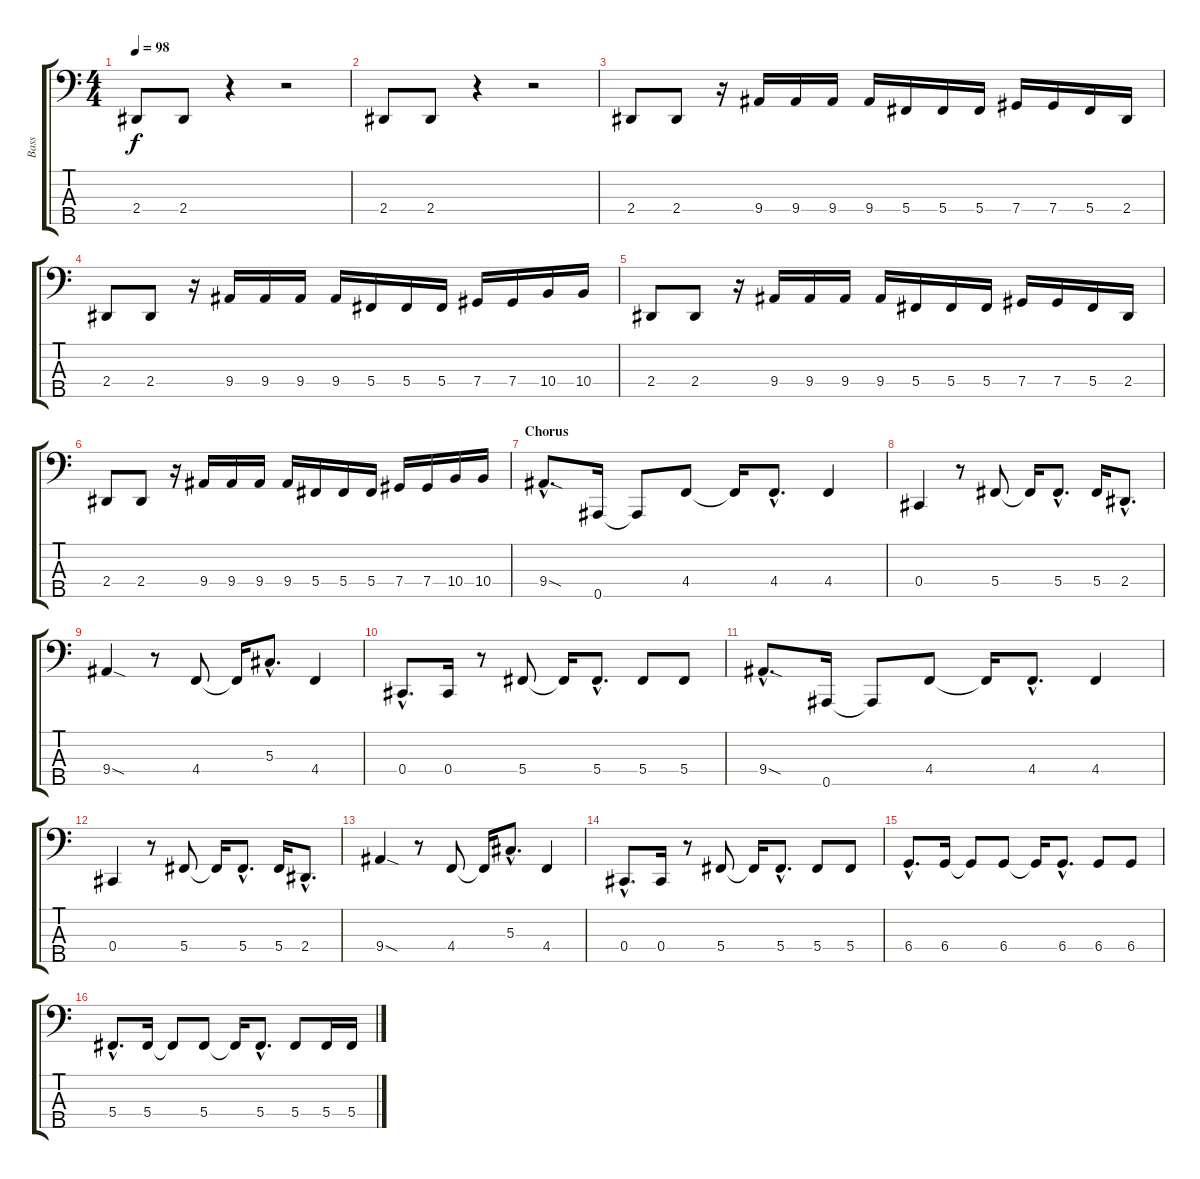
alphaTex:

\track ("Bass" "Bass") {instrument slapbass1}
\staff {score tabs}
\tuning (Gb2 Db2 Ab1 Db1 Bb0) {hide}
\ts (4 4)
\tempo 98
\clef f4
\ks c
2.4.8{dy f} 2.4.8 r.4 r.2 |
2.4.8 2.4.8 r.4 r.2 |
2.4.8 2.4.8 r.16 9.4.16 9.4.16 9.4.16 9.4.16 5.4.16 5.4.16 5.4.16 7.4.16 7.4.16 5.4.16 2.4.16 |
2.4.8 2.4.8 r.16 9.4.16 9.4.16 9.4.16 9.4.16 5.4.16 5.4.16 5.4.16 7.4.16 7.4.16 10.4.16 10.4.16 |
2.4.8 2.4.8 r.16 9.4.16 9.4.16 9.4.16 9.4.16 5.4.16 5.4.16 5.4.16 7.4.16 7.4.16 5.4.16 2.4.16 |
2.4.8 2.4.8 r.16 9.4.16 9.4.16 9.4.16 9.4.16 5.4.16 5.4.16 5.4.16 7.4.16 7.4.16 10.4.16 10.4.16 |
\section ("" "Chorus")
9.4{sod hac}.8{d} 0.5.16 0.5{t}.8 4.4.8 4.4{t}.16 4.4{hac}.8{d} 4.4.4 |
0.4.4 r.8 5.4.8 5.4{t}.16 5.4{hac}.8{d} 5.4.16 2.4{hac}.8{d} |
9.4{sod}.4 r.8 4.4.8 4.4{t}.16 5.3{hac}.8{d} 4.4.4 |
0.4{hac}.8{d} 0.4.16 r.8 5.4.8 5.4{t}.16 5.4{hac}.8{d} 5.4.8 5.4.8 |
9.4{sod hac}.8{d} 0.5.16 0.5{t}.8 4.4.8 4.4{t}.16 4.4{hac}.8{d} 4.4.4 |
0.4.4 r.8 5.4.8 5.4{t}.16 5.4{hac}.8{d} 5.4.16 2.4{hac}.8{d} |
9.4{sod}.4 r.8 4.4.8 4.4{t}.16 5.3{hac}.8{d} 4.4.4 |
0.4{hac}.8{d} 0.4.16 r.8 5.4.8 5.4{t}.16 5.4{hac}.8{d} 5.4.8 5.4.8 |
6.4{hac}.8{d} 6.4.16 6.4{t}.8 6.4.8 6.4{t}.16 6.4{hac}.8{d} 6.4.8 6.4.8 |
5.4{hac}.8{d} 5.4.16 5.4{t}.8 5.4.8 5.4{t}.16 5.4{hac}.8{d} 5.4.8 5.4.16 5.4.16
